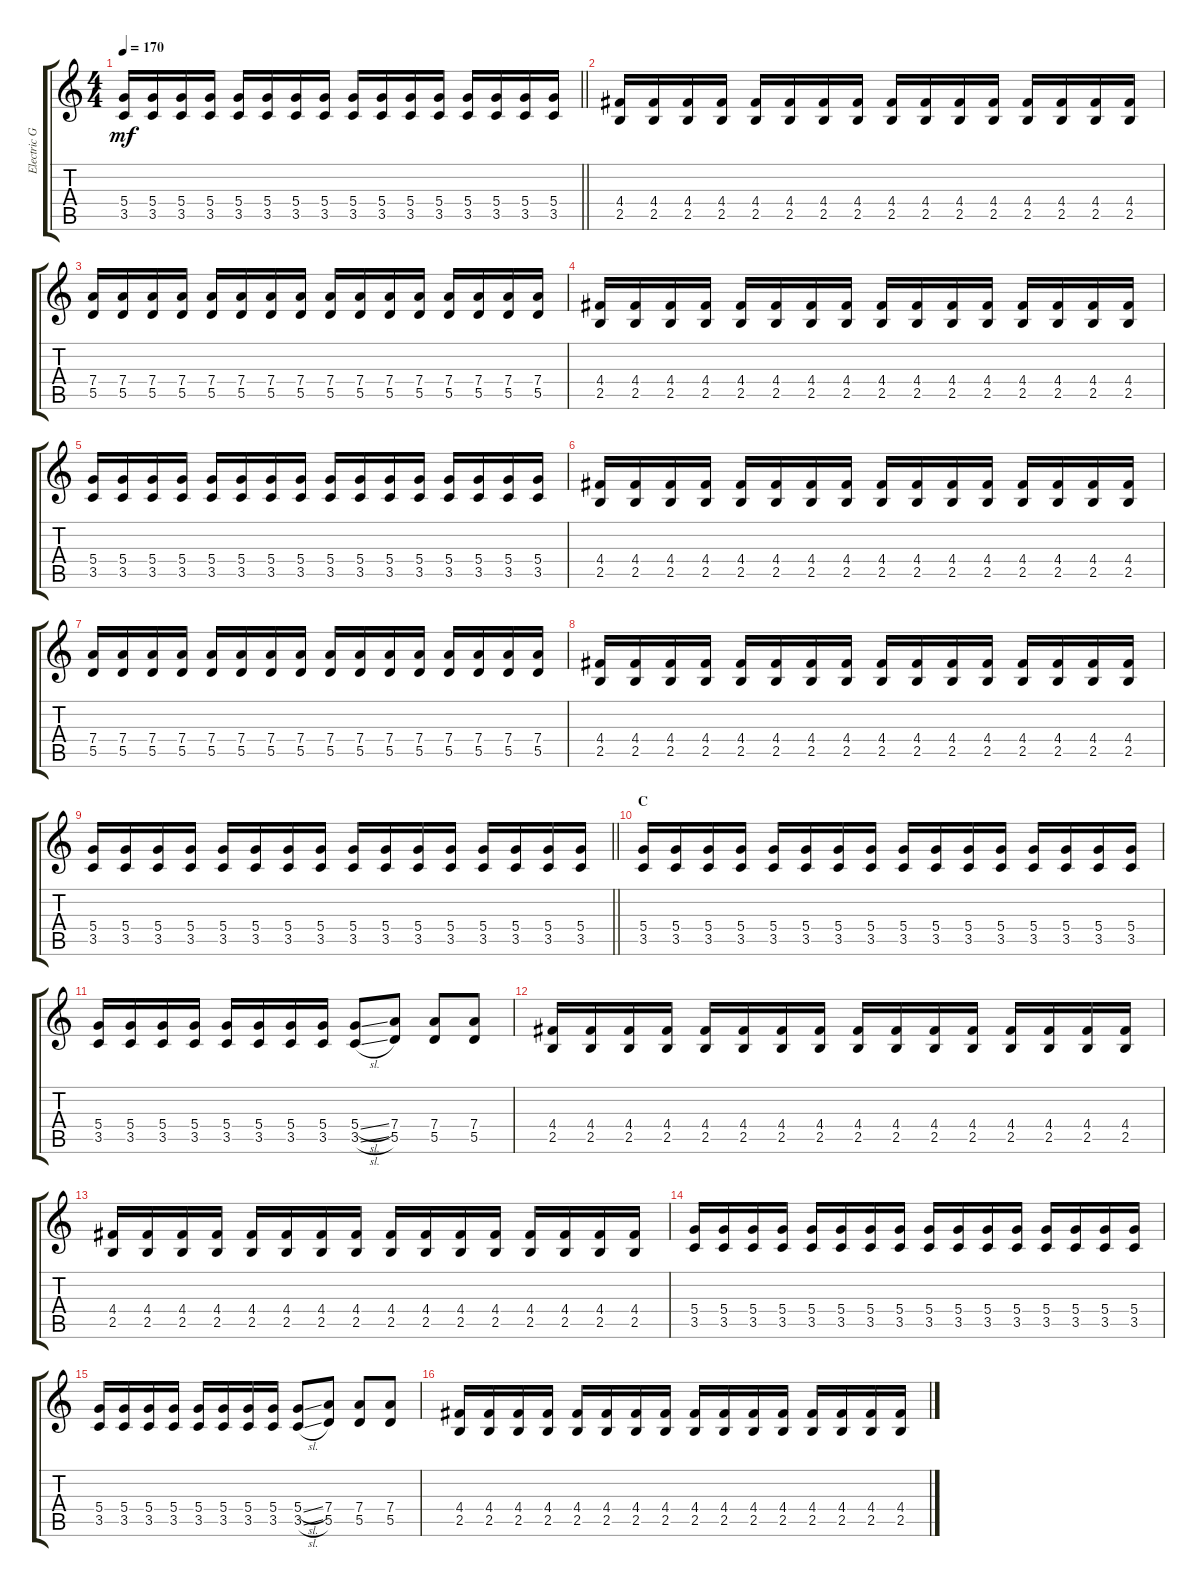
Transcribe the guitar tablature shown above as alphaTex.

\track ("Electric Guitar" "Electric G") {instrument overdrivenguitar}
\staff {score tabs}
\tuning (E4 B3 G3 D3 A2 E2) {hide}
\ts (4 4)
\tempo 170
\clef g2
\barLineRight lightlight
\ks c
(5.4 3.5).16{dy mf} (5.4 3.5).16 (5.4 3.5).16 (5.4 3.5).16 (5.4 3.5).16 (5.4 3.5).16 (5.4 3.5).16 (5.4 3.5).16 (5.4 3.5).16 (5.4 3.5).16 (5.4 3.5).16 (5.4 3.5).16 (5.4 3.5).16 (5.4 3.5).16 (5.4 3.5).16 (5.4 3.5).16 |
(4.4 2.5).16 (4.4 2.5).16 (4.4 2.5).16 (4.4 2.5).16 (4.4 2.5).16 (4.4 2.5).16 (4.4 2.5).16 (4.4 2.5).16 (4.4 2.5).16 (4.4 2.5).16 (4.4 2.5).16 (4.4 2.5).16 (4.4 2.5).16 (4.4 2.5).16 (4.4 2.5).16 (4.4 2.5).16 |
(7.4 5.5).16 (7.4 5.5).16 (7.4 5.5).16 (7.4 5.5).16 (7.4 5.5).16 (7.4 5.5).16 (7.4 5.5).16 (7.4 5.5).16 (7.4 5.5).16 (7.4 5.5).16 (7.4 5.5).16 (7.4 5.5).16 (7.4 5.5).16 (7.4 5.5).16 (7.4 5.5).16 (7.4 5.5).16 |
(4.4 2.5).16 (4.4 2.5).16 (4.4 2.5).16 (4.4 2.5).16 (4.4 2.5).16 (4.4 2.5).16 (4.4 2.5).16 (4.4 2.5).16 (4.4 2.5).16 (4.4 2.5).16 (4.4 2.5).16 (4.4 2.5).16 (4.4 2.5).16 (4.4 2.5).16 (4.4 2.5).16 (4.4 2.5).16 |
(5.4 3.5).16 (5.4 3.5).16 (5.4 3.5).16 (5.4 3.5).16 (5.4 3.5).16 (5.4 3.5).16 (5.4 3.5).16 (5.4 3.5).16 (5.4 3.5).16 (5.4 3.5).16 (5.4 3.5).16 (5.4 3.5).16 (5.4 3.5).16 (5.4 3.5).16 (5.4 3.5).16 (5.4 3.5).16 |
(4.4 2.5).16 (4.4 2.5).16 (4.4 2.5).16 (4.4 2.5).16 (4.4 2.5).16 (4.4 2.5).16 (4.4 2.5).16 (4.4 2.5).16 (4.4 2.5).16 (4.4 2.5).16 (4.4 2.5).16 (4.4 2.5).16 (4.4 2.5).16 (4.4 2.5).16 (4.4 2.5).16 (4.4 2.5).16 |
(7.4 5.5).16 (7.4 5.5).16 (7.4 5.5).16 (7.4 5.5).16 (7.4 5.5).16 (7.4 5.5).16 (7.4 5.5).16 (7.4 5.5).16 (7.4 5.5).16 (7.4 5.5).16 (7.4 5.5).16 (7.4 5.5).16 (7.4 5.5).16 (7.4 5.5).16 (7.4 5.5).16 (7.4 5.5).16 |
(4.4 2.5).16 (4.4 2.5).16 (4.4 2.5).16 (4.4 2.5).16 (4.4 2.5).16 (4.4 2.5).16 (4.4 2.5).16 (4.4 2.5).16 (4.4 2.5).16 (4.4 2.5).16 (4.4 2.5).16 (4.4 2.5).16 (4.4 2.5).16 (4.4 2.5).16 (4.4 2.5).16 (4.4 2.5).16 |
\barLineRight lightlight
(5.4 3.5).16 (5.4 3.5).16 (5.4 3.5).16 (5.4 3.5).16 (5.4 3.5).16 (5.4 3.5).16 (5.4 3.5).16 (5.4 3.5).16 (5.4 3.5).16 (5.4 3.5).16 (5.4 3.5).16 (5.4 3.5).16 (5.4 3.5).16 (5.4 3.5).16 (5.4 3.5).16 (5.4 3.5).16 |
\section ("" "C")
(5.4 3.5).16 (5.4 3.5).16 (5.4 3.5).16 (5.4 3.5).16 (5.4 3.5).16 (5.4 3.5).16 (5.4 3.5).16 (5.4 3.5).16 (5.4 3.5).16 (5.4 3.5).16 (5.4 3.5).16 (5.4 3.5).16 (5.4 3.5).16 (5.4 3.5).16 (5.4 3.5).16 (5.4 3.5).16 |
(5.4 3.5).16 (5.4 3.5).16 (5.4 3.5).16 (5.4 3.5).16 (5.4 3.5).16 (5.4 3.5).16 (5.4 3.5).16 (5.4 3.5).16 (5.4{sl} 3.5{sl}).8 (7.4 5.5).8 (7.4 5.5).8 (7.4 5.5).8 |
(4.4 2.5).16 (4.4 2.5).16 (4.4 2.5).16 (4.4 2.5).16 (4.4 2.5).16 (4.4 2.5).16 (4.4 2.5).16 (4.4 2.5).16 (4.4 2.5).16 (4.4 2.5).16 (4.4 2.5).16 (4.4 2.5).16 (4.4 2.5).16 (4.4 2.5).16 (4.4 2.5).16 (4.4 2.5).16 |
(4.4 2.5).16 (4.4 2.5).16 (4.4 2.5).16 (4.4 2.5).16 (4.4 2.5).16 (4.4 2.5).16 (4.4 2.5).16 (4.4 2.5).16 (4.4 2.5).16 (4.4 2.5).16 (4.4 2.5).16 (4.4 2.5).16 (4.4 2.5).16 (4.4 2.5).16 (4.4 2.5).16 (4.4 2.5).16 |
(5.4 3.5).16 (5.4 3.5).16 (5.4 3.5).16 (5.4 3.5).16 (5.4 3.5).16 (5.4 3.5).16 (5.4 3.5).16 (5.4 3.5).16 (5.4 3.5).16 (5.4 3.5).16 (5.4 3.5).16 (5.4 3.5).16 (5.4 3.5).16 (5.4 3.5).16 (5.4 3.5).16 (5.4 3.5).16 |
(5.4 3.5).16 (5.4 3.5).16 (5.4 3.5).16 (5.4 3.5).16 (5.4 3.5).16 (5.4 3.5).16 (5.4 3.5).16 (5.4 3.5).16 (5.4{sl} 3.5{sl}).8 (7.4 5.5).8 (7.4 5.5).8 (7.4 5.5).8 |
(4.4 2.5).16 (4.4 2.5).16 (4.4 2.5).16 (4.4 2.5).16 (4.4 2.5).16 (4.4 2.5).16 (4.4 2.5).16 (4.4 2.5).16 (4.4 2.5).16 (4.4 2.5).16 (4.4 2.5).16 (4.4 2.5).16 (4.4 2.5).16 (4.4 2.5).16 (4.4 2.5).16 (4.4 2.5).16
